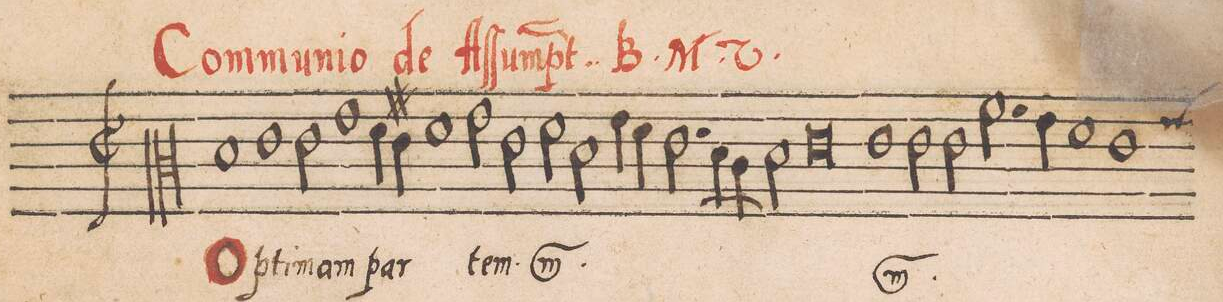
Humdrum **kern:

**kern	**text
*I"CANTVS	*
*clefC3	*
*k[]	*
*met(C|)	*
*M2/1	*
1d	O-
1e	-pti-
=2	=2
2e\	-mam
1g	.
4f#X\	par-
4e\	.
=3	=3
1f	.
2g\	-tem
*	*ij
2e\	o-
=4	=4
2f\	-pti-
2d\	-mam
4g\	par
4f\	.
2.e\	.
=5	=5
8d\L	.
8c\J	.
2d\	.
0e	tem
=6	=6
1e	o-
=7	=7
2e\	-pti-
2e\	-mam
2.a\	par-
4g\	.
=8	=8
1f	.
*custos:g	*
1e	-tem
*	*Xij
=9	=9
*-	*-
